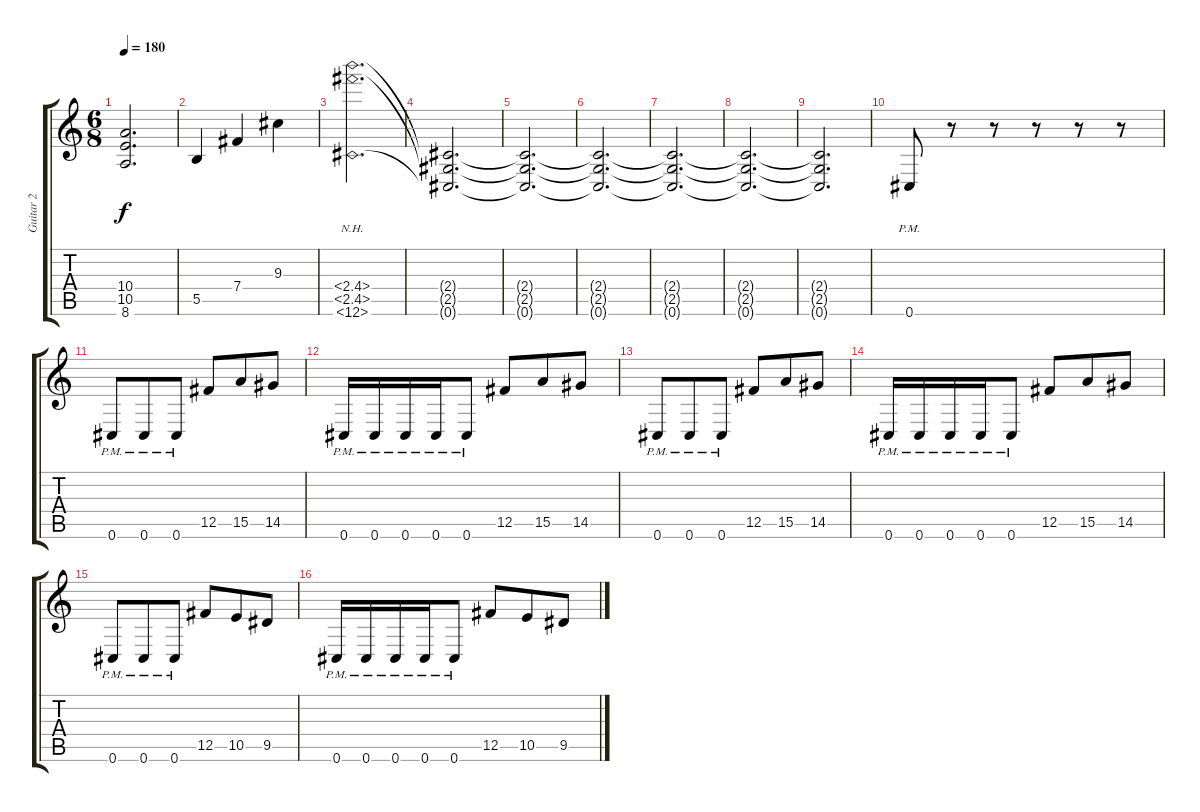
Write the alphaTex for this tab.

\track ("Guitar 2" "Guitar 2") {instrument distortionguitar}
\staff {score tabs}
\tuning (Db4 Ab3 E3 B2 Gb2 Db2) {hide}
\ts (6 8)
\tempo 180
\clef g2
\ks c
(10.4{t} 10.5{t} 8.6{t}).2{d dy f} |
5.5.4 7.4.4 9.3.4 |
(2.4{nh} 2.5{nh} 0.6{nh}).2{d} |
(2.4{t} 2.5{t} 0.6{t}).2{d} |
(2.4{t} 2.5{t} 0.6{t}).2{d} |
(2.4{t} 2.5{t} 0.6{t}).2{d} |
(2.4{t} 2.5{t} 0.6{t}).2{d} |
(2.4{t} 2.5{t} 0.6{t}).2{d} |
(2.4{t} 2.5{t} 0.6{t}).2{d} |
0.6{pm}.8 r.8 r.8 r.8 r.8 r.8 |
0.6{pm}.8 0.6{pm}.8 0.6{pm}.8 12.5.8 15.5.8 14.5.8 |
0.6{pm}.16 0.6{pm}.16 0.6{pm}.16 0.6{pm}.16 0.6{pm}.8 12.5.8 15.5.8 14.5.8 |
0.6{pm}.8 0.6{pm}.8 0.6{pm}.8 12.5.8 15.5.8 14.5.8 |
0.6{pm}.16 0.6{pm}.16 0.6{pm}.16 0.6{pm}.16 0.6{pm}.8 12.5.8 15.5.8 14.5.8 |
0.6{pm}.8 0.6{pm}.8 0.6{pm}.8 12.5.8 10.5.8 9.5.8 |
0.6{pm}.16 0.6{pm}.16 0.6{pm}.16 0.6{pm}.16 0.6{pm}.8 12.5.8 10.5.8 9.5.8
